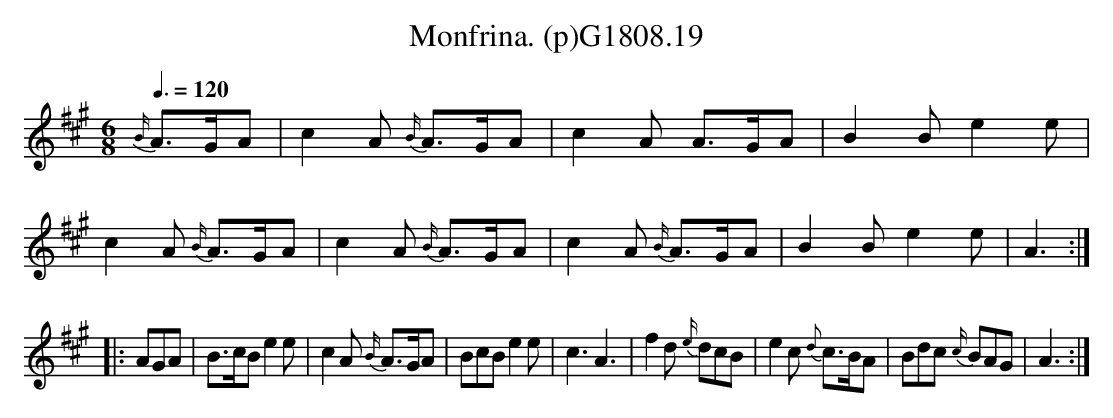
X:1
T:Monfrina. (p)G1808.19
M:6/8
L:1/8
Q:3/8=120
K:A
{B/}A>GA|c2 A {B/}A>GA|c2 A A>GA|B2 B e2 e|c2 A {B/}A>GA|c2 A {B/}A>GA|c2 A {B/}A>GA|B2 B e2 e|A3:|
|:AGA|B>cB e2 e|c2 A {B/}A>GA|BcB e2 e|c3 A3|f2 d {e/}dcB|e2 c {d}c>BA|Bdc {c/}BAG|A3:|
